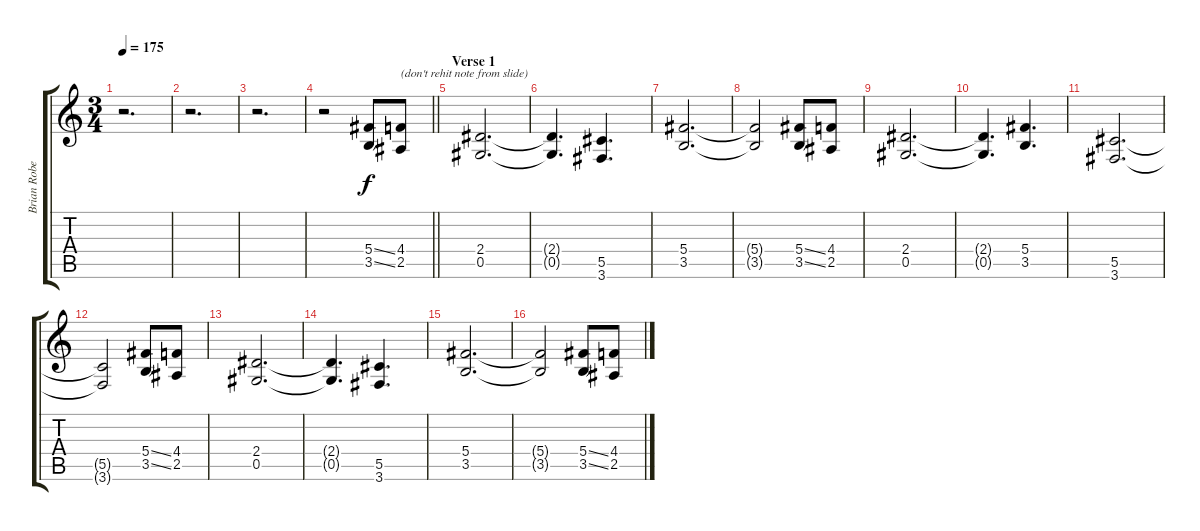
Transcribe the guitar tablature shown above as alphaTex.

\track ("Brian Robertson" "Brian Robe") {instrument overdrivenguitar}
\staff {score tabs}
\tuning (Eb4 Bb3 Gb3 Db3 Ab2 Eb2) {hide}
\ts (3 4)
\tempo 175
\clef g2
\ks c
r.2{d dy f instrument overdrivenguitar} |
r.2{d} |
r.2{d} |
\barLineRight lightlight
r.2 (5.4{ss} 3.5{ss}).8 (4.4 2.5).8{txt "(don't rehit note from slide)"} |
\section ("" "Verse 1")
(2.4 0.5).2{d} |
(2.4{t} 0.5{t}).4{d} (5.5 3.6).4{d} |
(5.4 3.5).2{d} |
(5.4{t} 3.5{t}).2 (5.4{ss} 3.5{ss}).8 (4.4 2.5).8 |
(2.4 0.5).2{d} |
(2.4{t} 0.5{t}).4{d} (5.4 3.5).4{d} |
(5.5 3.6).2{d} |
(5.5{t} 3.6{t}).2 (5.4{ss} 3.5{ss}).8 (4.4 2.5).8 |
(2.4 0.5).2{d} |
(2.4{t} 0.5{t}).4{d} (5.5 3.6).4{d} |
(5.4 3.5).2{d} |
(5.4{t} 3.5{t}).2 (5.4{ss} 3.5{ss}).8 (4.4 2.5).8
